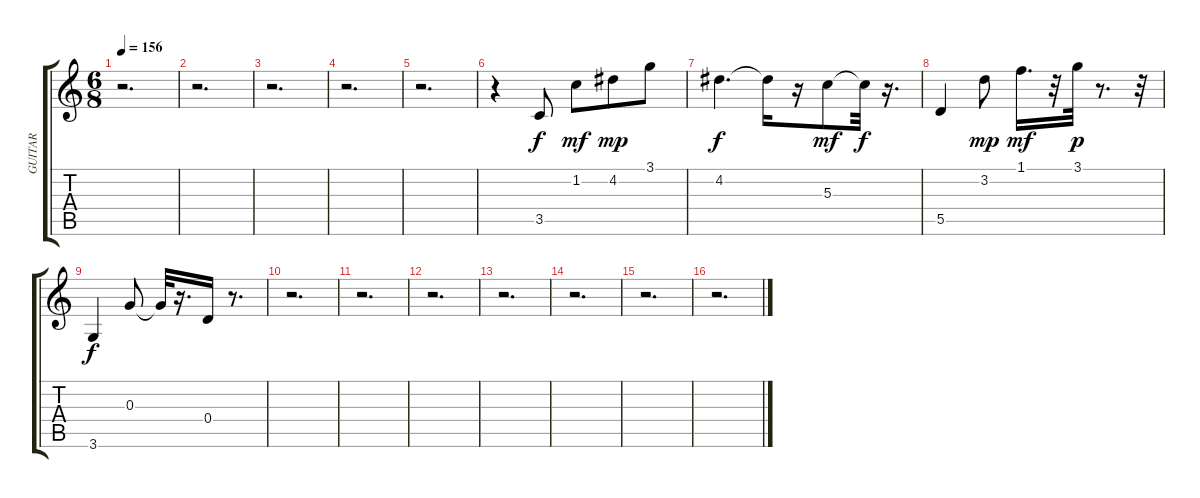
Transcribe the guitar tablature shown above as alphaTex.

\track ("GUITAR" "GUITAR") {instrument acousticguitarsteel}
\staff {score tabs}
\tuning (E4 B3 G3 D3 A2 E2) {hide}
\ts (6 8)
\tempo 156
\clef g2
\ks c
r.2{d dy f} |
r.2{d} |
r.2{d} |
r.2{d} |
r.2{d} |
r.4 3.5.8 1.2.8{dy mf} 4.2.8{dy mp} 3.1.8 |
4.2.4{d dy f} 4.2{t}.16 r.16 5.3.8{dy mf} 5.3{t}.32{dy f} r.16{d} |
5.5.4 3.2.8{dy mp} 1.1.16{d dy mf} r.32 3.1.32{dy p} r.8{d} r.32 |
3.6.4{dy f} 0.3.8 0.3{t}.32 r.16{d} 0.4.16 r.8{d} |
r.2{d} |
r.2{d} |
r.2{d} |
r.2{d} |
r.2{d} |
r.2{d} |
r.2{d}
